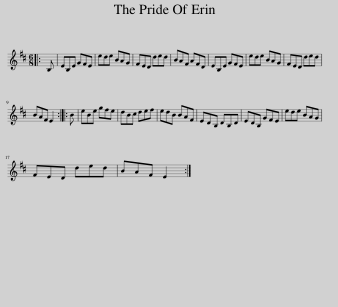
X:1
L:1/8
M:6/8
I:linebreak $
K:D
V:1 treble
V:1
|: B, | EB,E GFE | ede BAG | FED ded | BAF AFD | %5
 EB,E GFE | ede BAG | FED ded |$ BAF E2 :: B | %10
 eBe gfe | dBc def | edB BAF | EDB, DB,D | EDB, GFE | %15
 ede BAG |$ FED ded | BAF E2 :| %18
